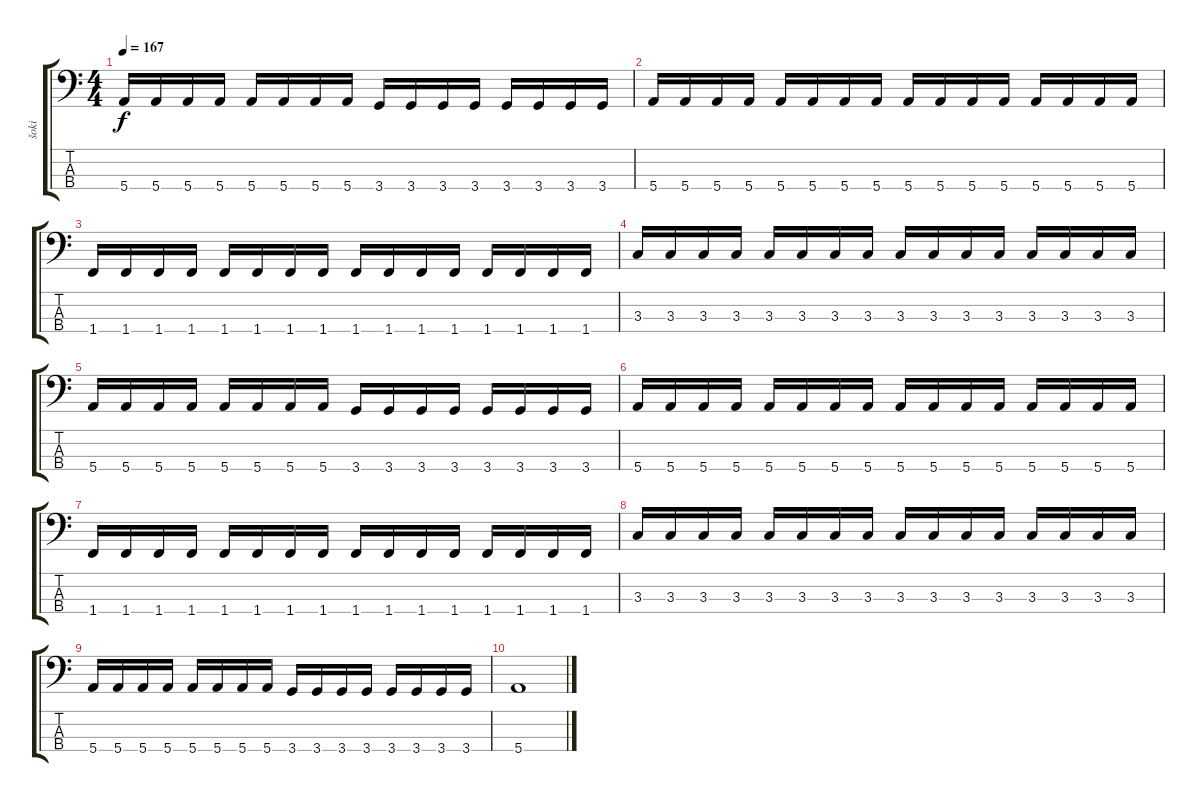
\track ("šoki" "šoki") {instrument electricbassfinger}
\staff {score tabs}
\tuning (G2 D2 A1 E1) {hide}
\ts (4 4)
\tempo 167
\clef f4
\ks c
5.4.16{dy f} 5.4.16 5.4.16 5.4.16 5.4.16 5.4.16 5.4.16 5.4.16 3.4.16 3.4.16 3.4.16 3.4.16 3.4.16 3.4.16 3.4.16 3.4.16 |
5.4.16 5.4.16 5.4.16 5.4.16 5.4.16 5.4.16 5.4.16 5.4.16 5.4.16 5.4.16 5.4.16 5.4.16 5.4.16 5.4.16 5.4.16 5.4.16 |
1.4.16 1.4.16 1.4.16 1.4.16 1.4.16 1.4.16 1.4.16 1.4.16 1.4.16 1.4.16 1.4.16 1.4.16 1.4.16 1.4.16 1.4.16 1.4.16 |
3.3.16 3.3.16 3.3.16 3.3.16 3.3.16 3.3.16 3.3.16 3.3.16 3.3.16 3.3.16 3.3.16 3.3.16 3.3.16 3.3.16 3.3.16 3.3.16 |
5.4.16 5.4.16 5.4.16 5.4.16 5.4.16 5.4.16 5.4.16 5.4.16 3.4.16 3.4.16 3.4.16 3.4.16 3.4.16 3.4.16 3.4.16 3.4.16 |
5.4.16 5.4.16 5.4.16 5.4.16 5.4.16 5.4.16 5.4.16 5.4.16 5.4.16 5.4.16 5.4.16 5.4.16 5.4.16 5.4.16 5.4.16 5.4.16 |
1.4.16 1.4.16 1.4.16 1.4.16 1.4.16 1.4.16 1.4.16 1.4.16 1.4.16 1.4.16 1.4.16 1.4.16 1.4.16 1.4.16 1.4.16 1.4.16 |
3.3.16 3.3.16 3.3.16 3.3.16 3.3.16 3.3.16 3.3.16 3.3.16 3.3.16 3.3.16 3.3.16 3.3.16 3.3.16 3.3.16 3.3.16 3.3.16 |
5.4.16 5.4.16 5.4.16 5.4.16 5.4.16 5.4.16 5.4.16 5.4.16 3.4.16 3.4.16 3.4.16 3.4.16 3.4.16 3.4.16 3.4.16 3.4.16 |
5.4.1
